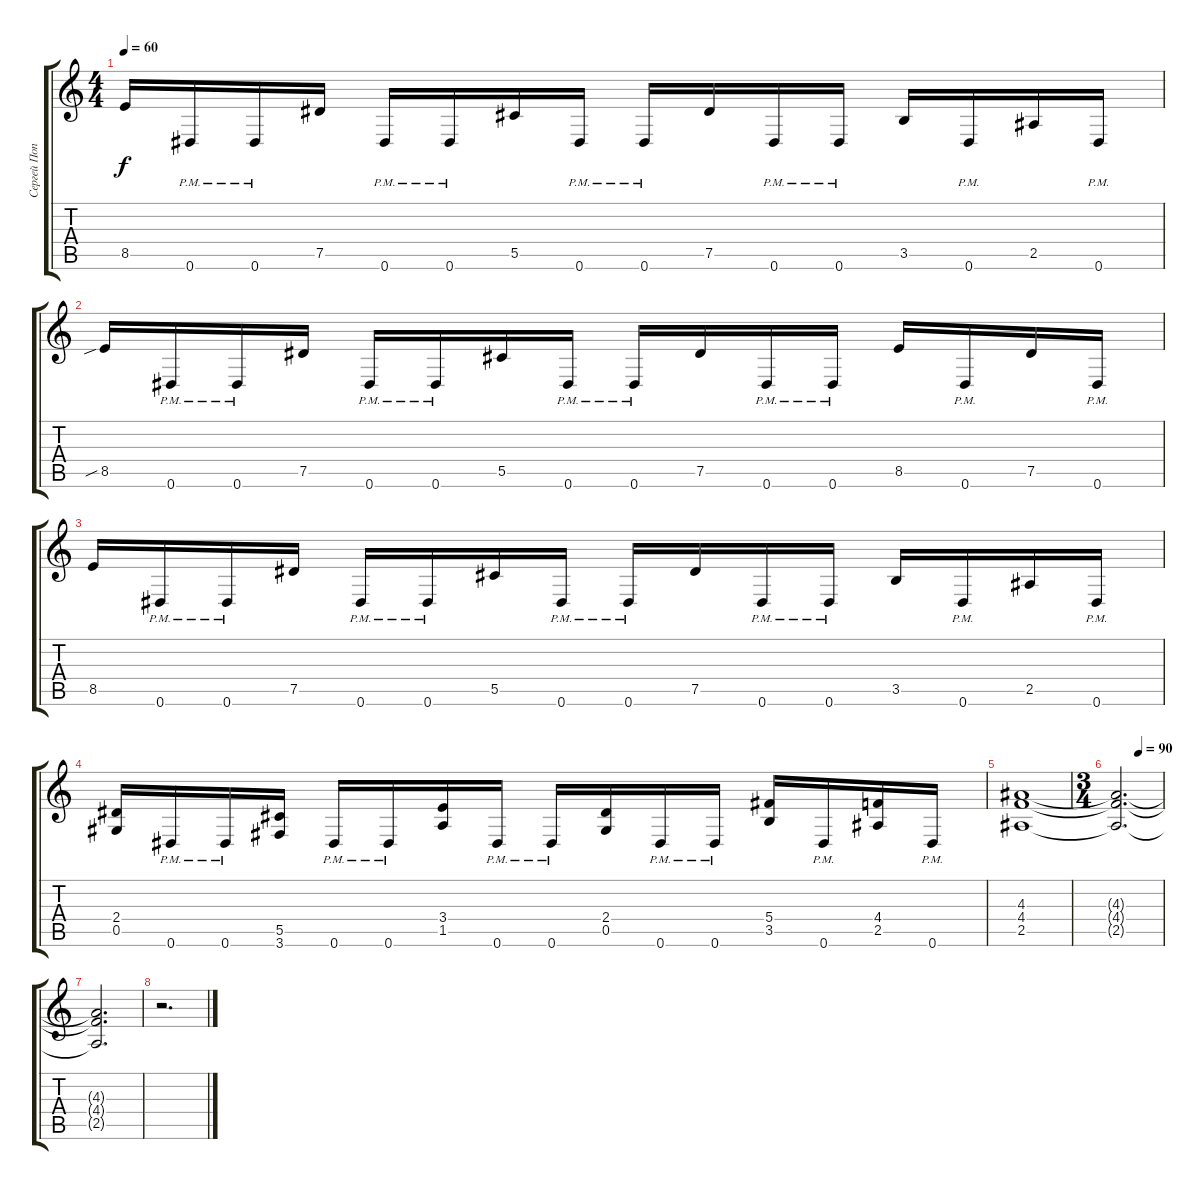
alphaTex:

\track ("Сергей Попов" "Сергей Поп") {instrument electricguitarclean}
\staff {score tabs}
\tuning (Eb4 Bb3 Gb3 Db3 Ab2 Eb2) {hide}
\ts (4 4)
\tempo 60
\clef g2
\ks c
8.5.16{dy f} 0.6{pm}.16 0.6{pm}.16 7.5.16 0.6{pm}.16 0.6{pm}.16 5.5.16 0.6{pm}.16 0.6{pm}.16 7.5.16 0.6{pm}.16 0.6{pm}.16 3.5.16 0.6{pm}.16 2.5.16 0.6{pm}.16 |
8.5{sib}.16 0.6{pm}.16 0.6{pm}.16 7.5.16 0.6{pm}.16 0.6{pm}.16 5.5.16 0.6{pm}.16 0.6{pm}.16 7.5.16 0.6{pm}.16 0.6{pm}.16 8.5.16 0.6{pm}.16 7.5.16 0.6{pm}.16 |
8.5.16 0.6{pm}.16 0.6{pm}.16 7.5.16 0.6{pm}.16 0.6{pm}.16 5.5.16 0.6{pm}.16 0.6{pm}.16 7.5.16 0.6{pm}.16 0.6{pm}.16 3.5.16 0.6{pm}.16 2.5.16 0.6{pm}.16 |
(2.4 0.5).16 0.6{pm}.16 0.6{pm}.16 (5.5 3.6).16 0.6{pm}.16 0.6{pm}.16 (3.4 1.5).16 0.6{pm}.16 0.6{pm}.16 (2.4 0.5).16 0.6{pm}.16 0.6{pm}.16 (5.4 3.5).16 0.6{pm}.16 (4.4 2.5).16 0.6{pm}.16 |
(4.3 4.4 2.5).1 |
\ts (3 4)
\tempo (90 0.5)
(4.3{t} 4.4{t} 2.5{t}).2{d volume 15} |
(4.3{t} 4.4{t} 2.5{t}).2{d} |
r.2{d volume 0}
